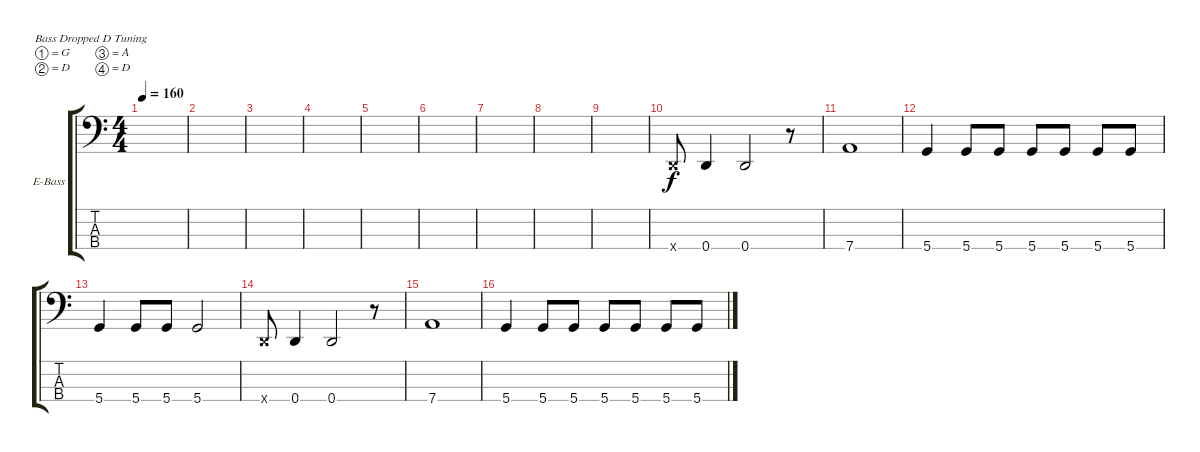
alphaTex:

\bracketExtendMode groupsimilarinstruments
\firstSystemTrackNameOrientation horizontal
\otherSystemsTrackNameOrientation horizontal
\track ("Electric Bass" "E-Bass") {instrument electricbassfinger}
\staff {score tabs}
\tuning (G2 D2 A1 D1)
\ts (4 4)
\tempo 160
\clef f4
\ks c
|
|
|
|
|
|
|
|
|
0.4{x}.8 0.4.4 0.4.2 r.8 |
7.4.1 |
5.4.4 5.4.8 5.4.8 5.4.8 5.4.8 5.4.8 5.4.8 |
5.4.4 5.4.8 5.4.8 5.4.2 |
0.4{x}.8 0.4.4 0.4.2 r.8 |
7.4.1 |
5.4.4 5.4.8 5.4.8 5.4.8 5.4.8 5.4.8 5.4.8
